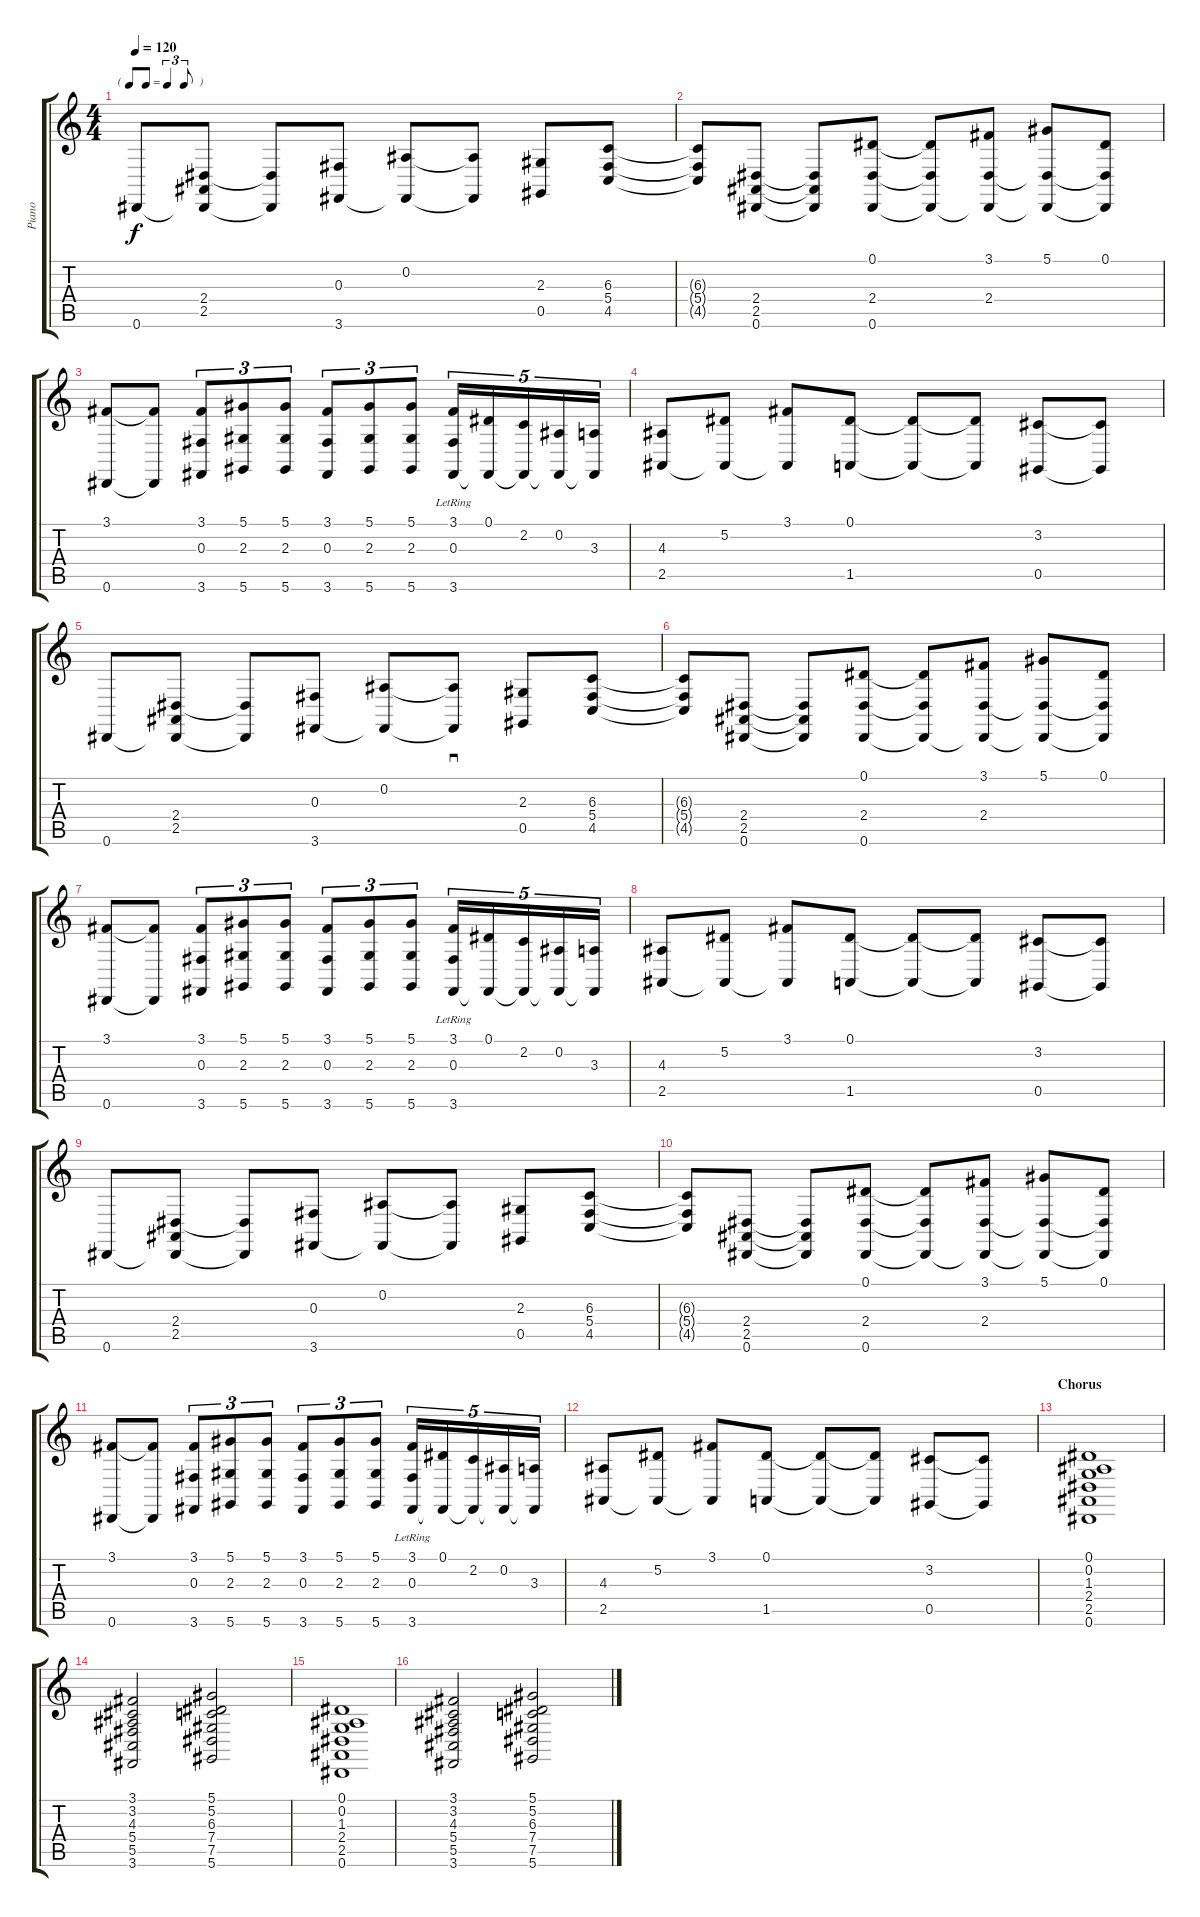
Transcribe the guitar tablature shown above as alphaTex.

\track ("Piano" "Piano") {instrument electricgrandpiano}
\staff {score tabs}
\tuning (Eb4 Bb3 Gb3 Db3 Ab2 Eb2) {hide}
\ts (4 4)
\tf triplet8th
\tempo 120
\clef g2
\ks c
0.6.8{dy f} (2.4 2.5 0.6{t}).8 (2.4{t} 0.6{t}).8 (0.3 3.6).8 (0.2 3.6{t}).8 (0.2{t} 3.6{t}).8 (2.3 0.5).8 (6.3 5.4 4.5).8 |
(6.3{t} 5.4{t} 4.5{t}).8 (2.4 2.5 0.6).8 (2.4{t} 2.5{t} 0.6{t}).8 (0.1 2.4 0.6).8 (0.1{t} 2.4{t} 0.6{t}).8 (3.1 2.4 0.6{t}).8 (5.1 2.4{t} 0.6{t}).8 (0.1 2.4{t} 0.6{t}).8 |
(3.1 0.6).8 (3.1{t} 0.6{t}).8 (3.1 0.3 3.6).8{tu (3 2)} (5.1 2.3 5.6).8{tu (3 2)} (5.1 2.3 5.6).8{tu (3 2)} (3.1 0.3 3.6).8{tu (3 2)} (5.1 2.3 5.6).8{tu (3 2)} (5.1 2.3 5.6).8{tu (3 2)} (3.1 0.3{lr} 3.6).16{tu (5 4)} (0.1 3.6{t}).16{tu (5 4)} (2.2 3.6{t}).16{tu (5 4)} (0.2 3.6{t}).16{tu (5 4)} (3.3 3.6{t}).16{tu (5 4)} |
(4.3 2.5).8 (5.2 2.5{t}).8 (3.1 2.5{t}).8 (0.1 1.5).8 (0.1{t} 1.5{t}).8 (0.1{t} 1.5{t}).8 (3.2 0.5).8 (3.2{t} 0.5{t}).8 |
0.6.8 (2.4 2.5 0.6{t}).8 (2.4{t} 0.6{t}).8 (0.3 3.6).8 (0.2 3.6{t}).8 (0.2{t} 3.6{t}).8{sd} (2.3 0.5).8 (6.3 5.4 4.5).8 |
(6.3{t} 5.4{t} 4.5{t}).8 (2.4 2.5 0.6).8 (2.4{t} 2.5{t} 0.6{t}).8 (0.1 2.4 0.6).8 (0.1{t} 2.4{t} 0.6{t}).8 (3.1 2.4 0.6{t}).8 (5.1 2.4{t} 0.6{t}).8 (0.1 2.4{t} 0.6{t}).8 |
(3.1 0.6).8 (3.1{t} 0.6{t}).8 (3.1 0.3 3.6).8{tu (3 2)} (5.1 2.3 5.6).8{tu (3 2)} (5.1 2.3 5.6).8{tu (3 2)} (3.1 0.3 3.6).8{tu (3 2)} (5.1 2.3 5.6).8{tu (3 2)} (5.1 2.3 5.6).8{tu (3 2)} (3.1 0.3{lr} 3.6).16{tu (5 4)} (0.1 3.6{t}).16{tu (5 4)} (2.2 3.6{t}).16{tu (5 4)} (0.2 3.6{t}).16{tu (5 4)} (3.3 3.6{t}).16{tu (5 4)} |
(4.3 2.5).8 (5.2 2.5{t}).8 (3.1 2.5{t}).8 (0.1 1.5).8 (0.1{t} 1.5{t}).8 (0.1{t} 1.5{t}).8 (3.2 0.5).8 (3.2{t} 0.5{t}).8 |
0.6.8 (2.4 2.5 0.6{t}).8 (2.4{t} 0.6{t}).8 (0.3 3.6).8 (0.2 3.6{t}).8 (0.2{t} 3.6{t}).8 (2.3 0.5).8 (6.3 5.4 4.5).8 |
(6.3{t} 5.4{t} 4.5{t}).8 (2.4 2.5 0.6).8 (2.4{t} 2.5{t} 0.6{t}).8 (0.1 2.4 0.6).8 (0.1{t} 2.4{t} 0.6{t}).8 (3.1 2.4 0.6{t}).8 (5.1 2.4{t} 0.6{t}).8 (0.1 2.4{t} 0.6{t}).8 |
(3.1 0.6).8 (3.1{t} 0.6{t}).8 (3.1 0.3 3.6).8{tu (3 2)} (5.1 2.3 5.6).8{tu (3 2)} (5.1 2.3 5.6).8{tu (3 2)} (3.1 0.3 3.6).8{tu (3 2)} (5.1 2.3 5.6).8{tu (3 2)} (5.1 2.3 5.6).8{tu (3 2)} (3.1 0.3{lr} 3.6).16{tu (5 4)} (0.1 3.6{t}).16{tu (5 4)} (2.2 3.6{t}).16{tu (5 4)} (0.2 3.6{t}).16{tu (5 4)} (3.3 3.6{t}).16{tu (5 4)} |
(4.3 2.5).8 (5.2 2.5{t}).8 (3.1 2.5{t}).8 (0.1 1.5).8 (0.1{t} 1.5{t}).8 (0.1{t} 1.5{t}).8 (3.2 0.5).8 (3.2{t} 0.5{t}).8 |
\section ("" "Chorus")
(0.1 0.2 1.3 2.4 2.5 0.6).1 |
(3.1 3.2 4.3 5.4 5.5 3.6).2 (5.1 5.2 6.3 7.4 7.5 5.6).2 |
(0.1 0.2 1.3 2.4 2.5 0.6).1 |
(3.1 3.2 4.3 5.4 5.5 3.6).2 (5.1 5.2 6.3 7.4 7.5 5.6).2
